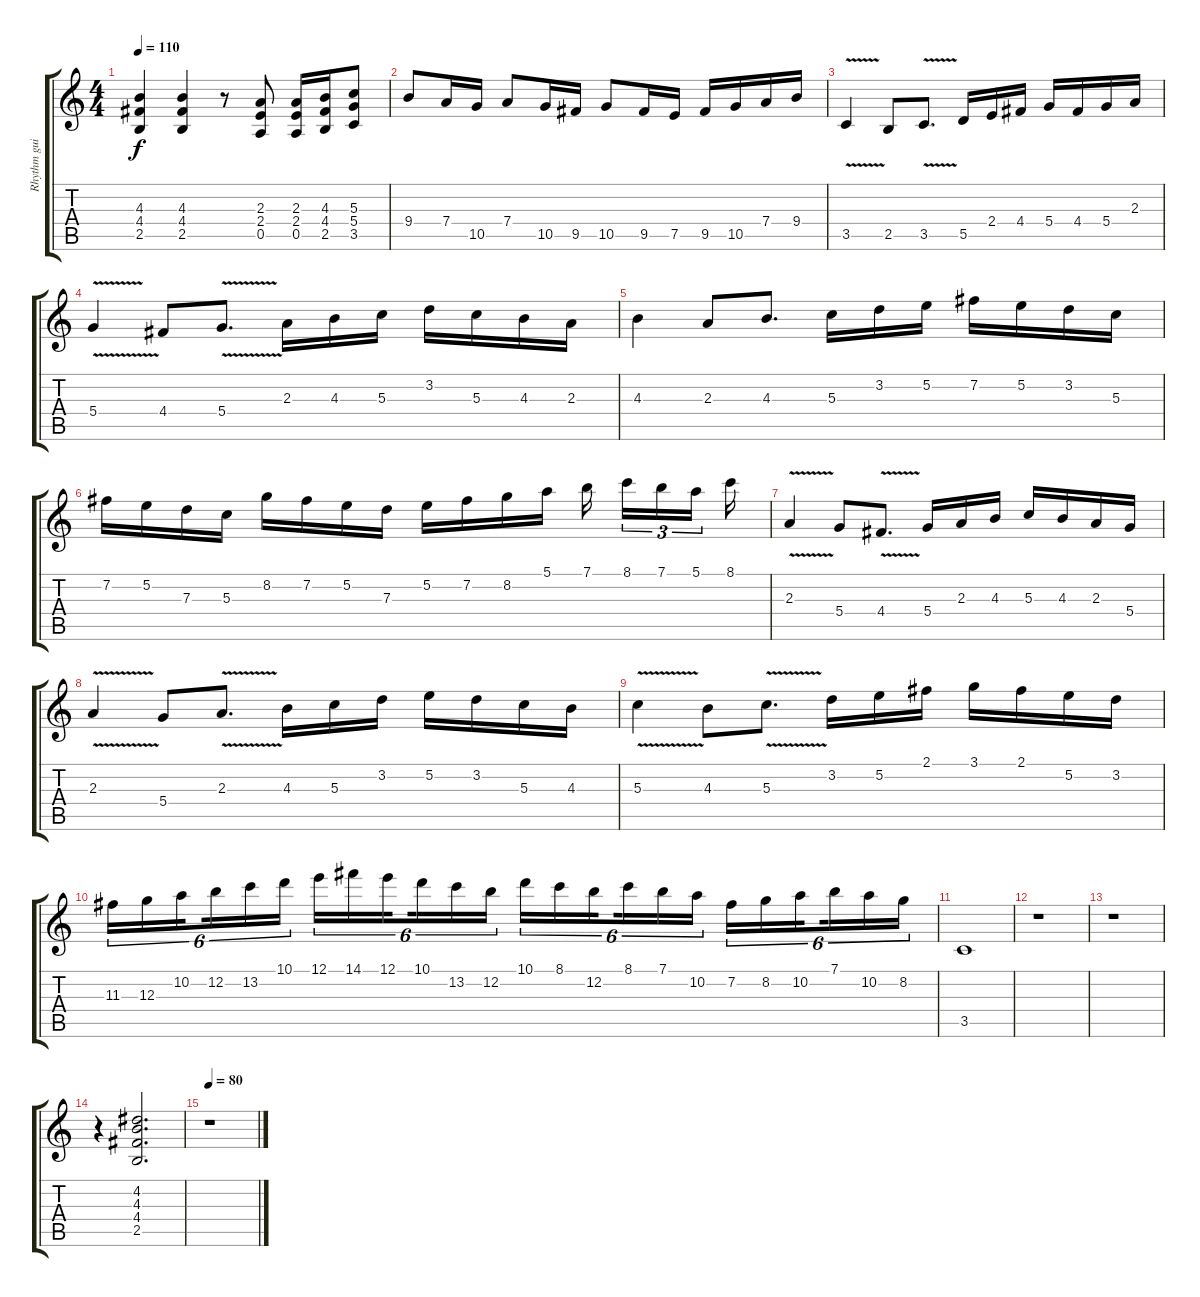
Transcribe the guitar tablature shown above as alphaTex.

\track ("Rhythm guitar" "Rhythm gui") {instrument overdrivenguitar}
\staff {score tabs}
\tuning (E4 B3 G3 D3 A2 E2) {hide}
\ts (4 4)
\tempo 110
\clef g2
\ks c
(4.3 4.4 2.5).4{dy f} (4.3 4.4 2.5).4 r.8 (2.3 2.4 0.5).8 (2.3 2.4 0.5).16 (4.3 4.4 2.5).16 (5.3 5.4 3.5).8 |
9.4.8 7.4.16 10.5.16 7.4.8 10.5.16 9.5.16 10.5.8 9.5.16 7.5.16 9.5.16 10.5.16 7.4.16 9.4.16 |
3.5{v}.4 2.5.8 3.5{v}.8{d} 5.5.16 2.4.16 4.4.16 5.4.16 4.4.16 5.4.16 2.3.16 |
5.4{v}.4 4.4.8 5.4{v}.8{d} 2.3.16 4.3.16 5.3.16 3.2.16 5.3.16 4.3.16 2.3.16 |
4.3.4 2.3.8 4.3.8{d} 5.3.16 3.2.16 5.2.16 7.2.16 5.2.16 3.2.16 5.3.16 |
7.2.16 5.2.16 7.3.16 5.3.16 8.2.16 7.2.16 5.2.16 7.3.16 5.2.16 7.2.16 8.2.16 5.1.16 7.1.16{beam splitsecondary} 8.1.16{tu (3 2)} 7.1.16{tu (3 2)} 5.1.16{tu (3 2) beam splitsecondary} 8.1.16 |
2.3{v}.4 5.4.8 4.4{v}.8{d} 5.4.16 2.3.16 4.3.16 5.3.16 4.3.16 2.3.16 5.4.16 |
2.3{v}.4 5.4.8 2.3{v}.8{d} 4.3.16 5.3.16 3.2.16 5.2.16 3.2.16 5.3.16 4.3.16 |
5.3{v}.4 4.3.8 5.3{v}.8{d} 3.2.16 5.2.16 2.1.16 3.1.16 2.1.16 5.2.16 3.2.16 |
11.3.16{tu (6 4)} 12.3.16{tu (6 4)} 10.2.16{tu (6 4) beam splitsecondary} 12.2.16{tu (6 4)} 13.2.16{tu (6 4)} 10.1.16{tu (6 4)} 12.1.16{tu (6 4)} 14.1.16{tu (6 4)} 12.1.16{tu (6 4) beam splitsecondary} 10.1.16{tu (6 4)} 13.2.16{tu (6 4)} 12.2.16{tu (6 4)} 10.1.16{tu (6 4)} 8.1.16{tu (6 4)} 12.2.16{tu (6 4) beam splitsecondary} 8.1.16{tu (6 4)} 7.1.16{tu (6 4)} 10.2.16{tu (6 4)} 7.2.16{tu (6 4)} 8.2.16{tu (6 4)} 10.2.16{tu (6 4) beam splitsecondary} 7.1.16{tu (6 4)} 10.2.16{tu (6 4)} 8.2.16{tu (6 4)} |
3.5.1 |
r.1 |
r.1 |
r.4 (4.2 4.3 4.4 2.5).2{d} |
\tempo 80
r.1
